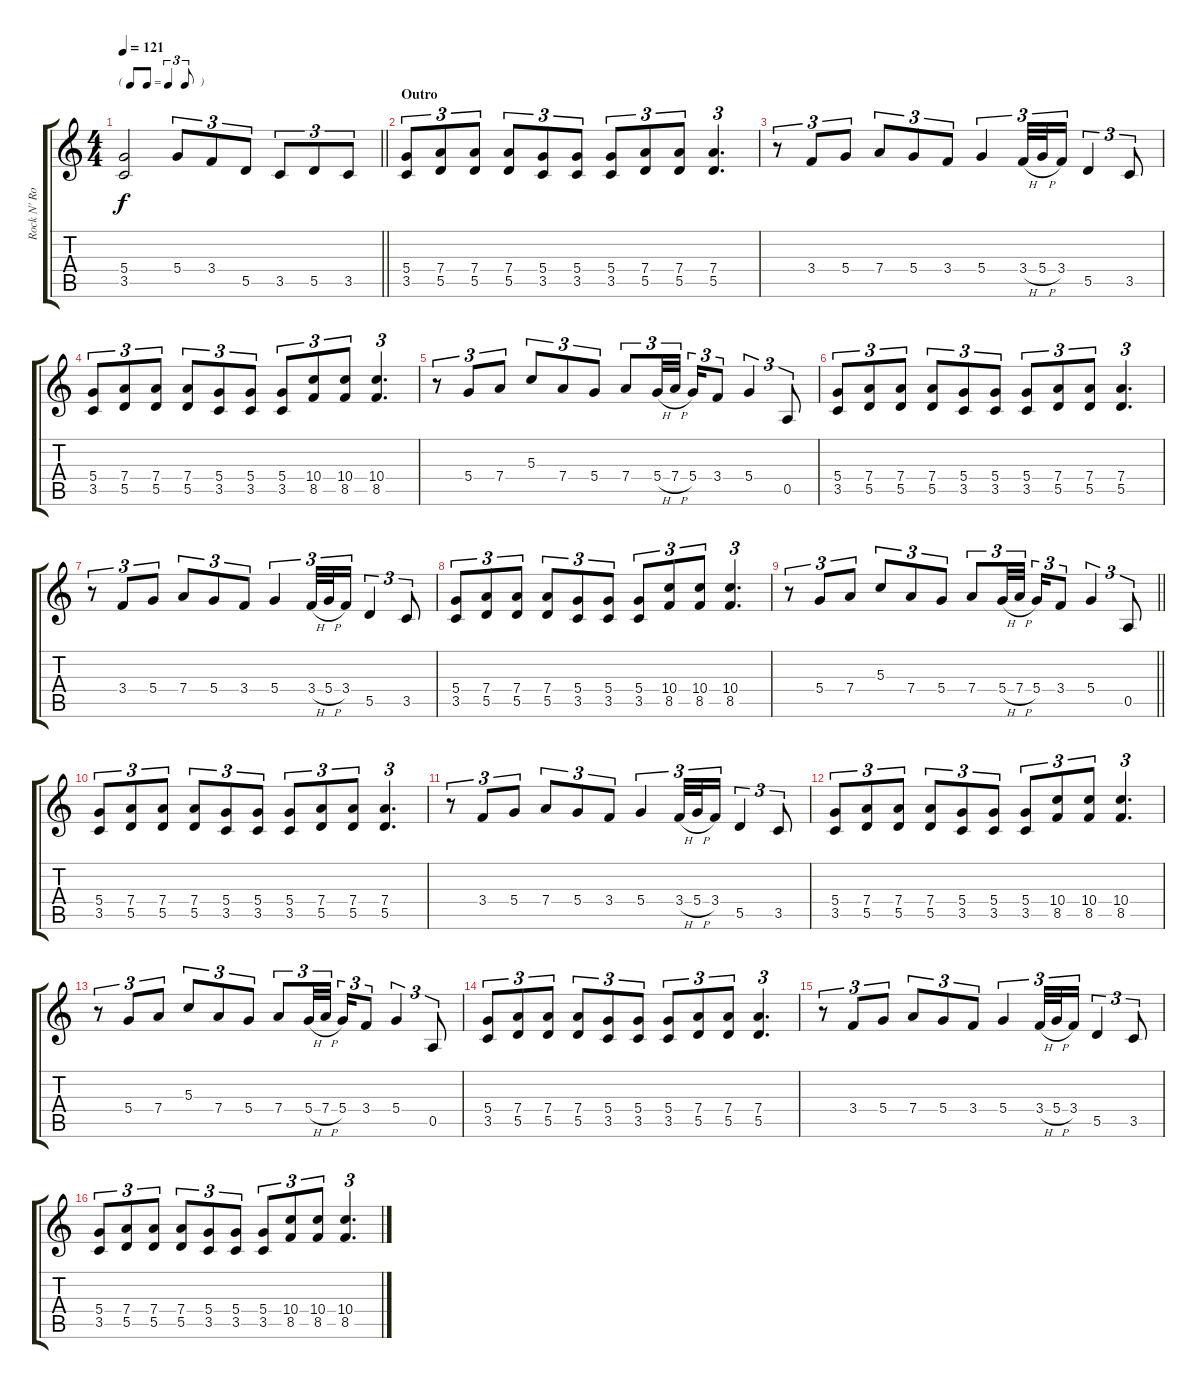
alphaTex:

\track ("Rock N' Rolf" "Rock N' Ro") {instrument distortionguitar}
\staff {score tabs}
\tuning (E4 B3 G3 D3 A2 E2) {hide}
\ts (4 4)
\tf triplet8th
\tempo 121
\clef g2
\barLineRight lightlight
\ks c
(5.4 3.5).2{dy f} 5.4.8{tu (3 2)} 3.4.8{tu (3 2)} 5.5.8{tu (3 2)} 3.5.8{tu (3 2)} 5.5.8{tu (3 2)} 3.5.8{tu (3 2)} |
\section ("" "Outro")
(5.4 3.5).8{tu (3 2)} (7.4 5.5).8{tu (3 2)} (7.4 5.5).8{tu (3 2)} (7.4 5.5).8{tu (3 2)} (5.4 3.5).8{tu (3 2)} (5.4 3.5).8{tu (3 2)} (5.4 3.5).8{tu (3 2)} (7.4 5.5).8{tu (3 2)} (7.4 5.5).8{tu (3 2)} (7.4 5.5).4{d tu (3 2)} |
r.8{tu (3 2)} 3.4.8{tu (3 2)} 5.4.8{tu (3 2)} 7.4.8{tu (3 2)} 5.4.8{tu (3 2)} 3.4.8{tu (3 2)} 5.4.4{tu (3 2)} 3.4{h}.32{tu (3 2)} 5.4{h}.32{tu (3 2)} 3.4.16{tu (3 2)} 5.5.4{tu (3 2)} 3.5.8{tu (3 2)} |
(5.4 3.5).8{tu (3 2)} (7.4 5.5).8{tu (3 2)} (7.4 5.5).8{tu (3 2)} (7.4 5.5).8{tu (3 2)} (5.4 3.5).8{tu (3 2)} (5.4 3.5).8{tu (3 2)} (5.4 3.5).8{tu (3 2)} (10.4 8.5).8{tu (3 2)} (10.4 8.5).8{tu (3 2)} (10.4 8.5).4{d tu (3 2)} |
r.8{tu (3 2)} 5.4.8{tu (3 2)} 7.4.8{tu (3 2)} 5.3.8{tu (3 2)} 7.4.8{tu (3 2)} 5.4.8{tu (3 2)} 7.4.8{tu (3 2)} 5.4{h}.32{tu (3 2)} 7.4{h}.32{tu (3 2) beam splitsecondary} 5.4.16{tu (3 2)} 3.4.8{tu (3 2)} 5.4.4{tu (3 2)} 0.5.8{tu (3 2)} |
(5.4 3.5).8{tu (3 2)} (7.4 5.5).8{tu (3 2)} (7.4 5.5).8{tu (3 2)} (7.4 5.5).8{tu (3 2)} (5.4 3.5).8{tu (3 2)} (5.4 3.5).8{tu (3 2)} (5.4 3.5).8{tu (3 2)} (7.4 5.5).8{tu (3 2)} (7.4 5.5).8{tu (3 2)} (7.4 5.5).4{d tu (3 2)} |
r.8{tu (3 2)} 3.4.8{tu (3 2)} 5.4.8{tu (3 2)} 7.4.8{tu (3 2)} 5.4.8{tu (3 2)} 3.4.8{tu (3 2)} 5.4.4{tu (3 2)} 3.4{h}.32{tu (3 2)} 5.4{h}.32{tu (3 2)} 3.4.16{tu (3 2)} 5.5.4{tu (3 2)} 3.5.8{tu (3 2)} |
(5.4 3.5).8{tu (3 2)} (7.4 5.5).8{tu (3 2)} (7.4 5.5).8{tu (3 2)} (7.4 5.5).8{tu (3 2)} (5.4 3.5).8{tu (3 2)} (5.4 3.5).8{tu (3 2)} (5.4 3.5).8{tu (3 2)} (10.4 8.5).8{tu (3 2)} (10.4 8.5).8{tu (3 2)} (10.4 8.5).4{d tu (3 2)} |
\barLineRight lightlight
r.8{tu (3 2)} 5.4.8{tu (3 2)} 7.4.8{tu (3 2)} 5.3.8{tu (3 2)} 7.4.8{tu (3 2)} 5.4.8{tu (3 2)} 7.4.8{tu (3 2)} 5.4{h}.32{tu (3 2)} 7.4{h}.32{tu (3 2) beam splitsecondary} 5.4.16{tu (3 2)} 3.4.8{tu (3 2)} 5.4.4{tu (3 2)} 0.5.8{tu (3 2)} |
(5.4 3.5).8{tu (3 2)} (7.4 5.5).8{tu (3 2)} (7.4 5.5).8{tu (3 2)} (7.4 5.5).8{tu (3 2)} (5.4 3.5).8{tu (3 2)} (5.4 3.5).8{tu (3 2)} (5.4 3.5).8{tu (3 2)} (7.4 5.5).8{tu (3 2)} (7.4 5.5).8{tu (3 2)} (7.4 5.5).4{d tu (3 2)} |
r.8{tu (3 2)} 3.4.8{tu (3 2)} 5.4.8{tu (3 2)} 7.4.8{tu (3 2)} 5.4.8{tu (3 2)} 3.4.8{tu (3 2)} 5.4.4{tu (3 2)} 3.4{h}.32{tu (3 2)} 5.4{h}.32{tu (3 2)} 3.4.16{tu (3 2)} 5.5.4{tu (3 2)} 3.5.8{tu (3 2)} |
(5.4 3.5).8{tu (3 2)} (7.4 5.5).8{tu (3 2)} (7.4 5.5).8{tu (3 2)} (7.4 5.5).8{tu (3 2)} (5.4 3.5).8{tu (3 2)} (5.4 3.5).8{tu (3 2)} (5.4 3.5).8{tu (3 2)} (10.4 8.5).8{tu (3 2)} (10.4 8.5).8{tu (3 2)} (10.4 8.5).4{d tu (3 2)} |
r.8{tu (3 2)} 5.4.8{tu (3 2)} 7.4.8{tu (3 2)} 5.3.8{tu (3 2)} 7.4.8{tu (3 2)} 5.4.8{tu (3 2)} 7.4.8{tu (3 2)} 5.4{h}.32{tu (3 2)} 7.4{h}.32{tu (3 2) beam splitsecondary} 5.4.16{tu (3 2)} 3.4.8{tu (3 2)} 5.4.4{tu (3 2)} 0.5.8{tu (3 2)} |
(5.4 3.5).8{tu (3 2)} (7.4 5.5).8{tu (3 2)} (7.4 5.5).8{tu (3 2)} (7.4 5.5).8{tu (3 2)} (5.4 3.5).8{tu (3 2)} (5.4 3.5).8{tu (3 2)} (5.4 3.5).8{tu (3 2)} (7.4 5.5).8{tu (3 2)} (7.4 5.5).8{tu (3 2)} (7.4 5.5).4{d tu (3 2)} |
r.8{tu (3 2)} 3.4.8{tu (3 2)} 5.4.8{tu (3 2)} 7.4.8{tu (3 2)} 5.4.8{tu (3 2)} 3.4.8{tu (3 2)} 5.4.4{tu (3 2)} 3.4{h}.32{tu (3 2)} 5.4{h}.32{tu (3 2)} 3.4.16{tu (3 2)} 5.5.4{tu (3 2)} 3.5.8{tu (3 2)} |
(5.4 3.5).8{tu (3 2)} (7.4 5.5).8{tu (3 2)} (7.4 5.5).8{tu (3 2)} (7.4 5.5).8{tu (3 2)} (5.4 3.5).8{tu (3 2)} (5.4 3.5).8{tu (3 2)} (5.4 3.5).8{tu (3 2)} (10.4 8.5).8{tu (3 2)} (10.4 8.5).8{tu (3 2)} (10.4 8.5).4{d tu (3 2)}
